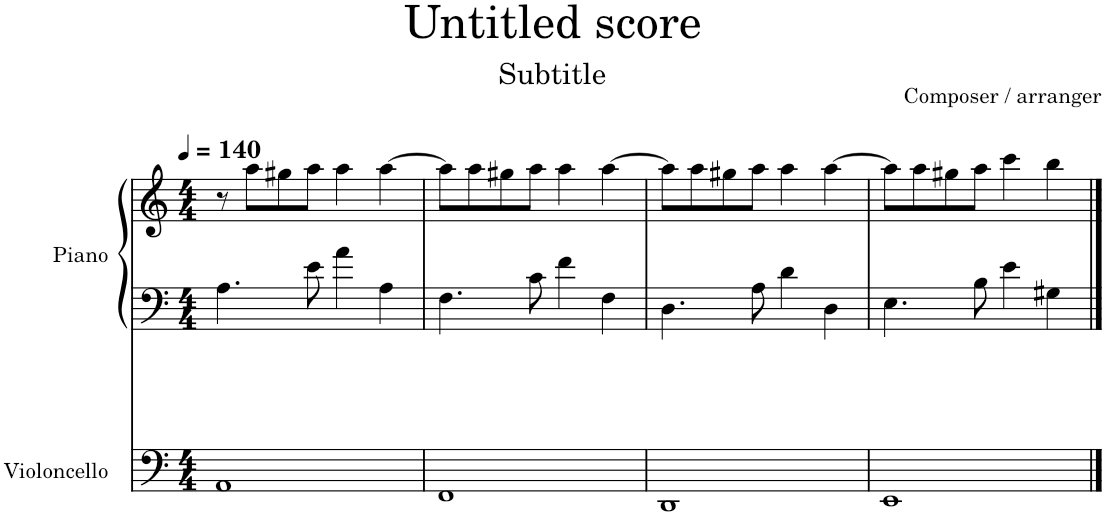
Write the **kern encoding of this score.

**kern	**kern	**kern
*part2	*part1	*part1
*staff3	*staff2	*staff1
*I"Violoncello	*I"Piano	*
*I'Vc.	*I'Pno.	*
*clefF4	*clefF4	*clefG2
*k[]	*k[]	*k[]
*M4/4	*M4/4	*M4/4
*MM140	*MM140	*MM140
=1	=1	=1
1AA	4.A\	8r
.	.	8aa\L
.	.	8gg#X\
.	8e\	8aa\J
.	4a\	4aa\
.	4A\	[4aa\
=2	=2	=2
1FF	4.F\	8aa\L]
.	.	8aa\
.	.	8gg#X\
.	8c\	8aa\J
.	4f\	4aa\
.	4F\	[4aa\
=3	=3	=3
1DD	4.D\	8aa\L]
.	.	8aa\
.	.	8gg#X\
.	8A\	8aa\J
.	4d\	4aa\
.	4D\	[4aa\
=4	=4	=4
1EE	4.E\	8aa\L]
.	.	8aa\
.	.	8gg#X\
.	8B\	8aa\J
.	4e\	4ccc\
.	4G#X\	4bb\
==	==	==
*-	*-	*-
